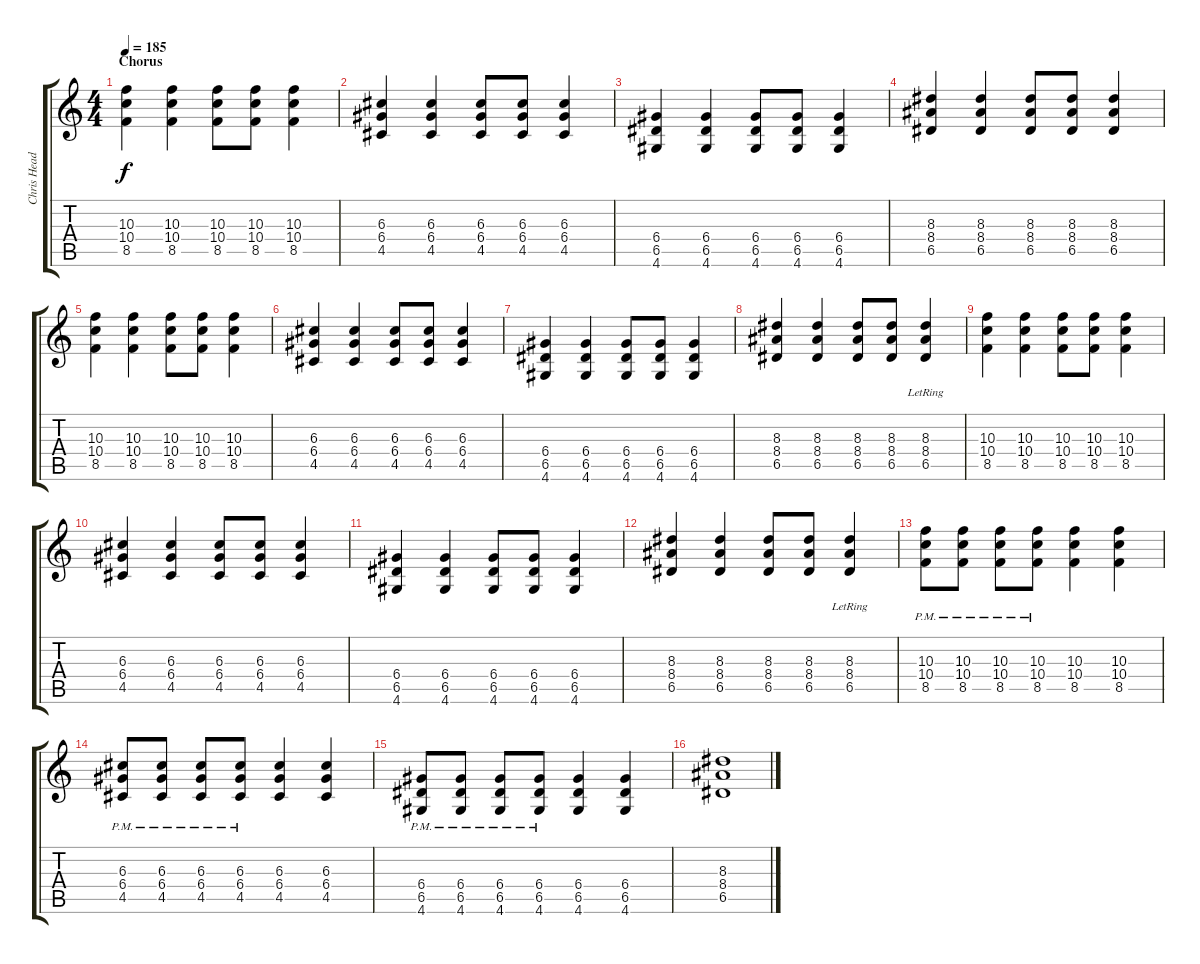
\track ("Chris Head" "Chris Head") {instrument distortionguitar}
\staff {score tabs}
\tuning (E4 B3 G3 D3 A2 E2) {hide}
\ts (4 4)
\section ("" "Chorus")
\tempo 185
\clef g2
\ks c
(10.3 10.4 8.5).4{dy f} (10.3 10.4 8.5).4 (10.3 10.4 8.5).8 (10.3 10.4 8.5).8 (10.3 10.4 8.5).4 |
(6.3 6.4 4.5).4 (6.3 6.4 4.5).4 (6.3 6.4 4.5).8 (6.3 6.4 4.5).8 (6.3 6.4 4.5).4 |
(6.4 6.5 4.6).4 (6.4 6.5 4.6).4 (6.4 6.5 4.6).8 (6.4 6.5 4.6).8 (6.4 6.5 4.6).4 |
(8.3 8.4 6.5).4 (8.3 8.4 6.5).4 (8.3 8.4 6.5).8 (8.3 8.4 6.5).8 (8.3 8.4 6.5).4 |
(10.3 10.4 8.5).4 (10.3 10.4 8.5).4 (10.3 10.4 8.5).8 (10.3 10.4 8.5).8 (10.3 10.4 8.5).4 |
(6.3 6.4 4.5).4 (6.3 6.4 4.5).4 (6.3 6.4 4.5).8 (6.3 6.4 4.5).8 (6.3 6.4 4.5).4 |
(6.4 6.5 4.6).4 (6.4 6.5 4.6).4 (6.4 6.5 4.6).8 (6.4 6.5 4.6).8 (6.4 6.5 4.6).4 |
(8.3 8.4 6.5).4 (8.3 8.4 6.5).4 (8.3 8.4 6.5).8 (8.3 8.4 6.5).8 (8.3 8.4{lr} 6.5{lr}).4 |
(10.3 10.4 8.5).4 (10.3 10.4 8.5).4 (10.3 10.4 8.5).8 (10.3 10.4 8.5).8 (10.3 10.4 8.5).4 |
(6.3 6.4 4.5).4 (6.3 6.4 4.5).4 (6.3 6.4 4.5).8 (6.3 6.4 4.5).8 (6.3 6.4 4.5).4 |
(6.4 6.5 4.6).4 (6.4 6.5 4.6).4 (6.4 6.5 4.6).8 (6.4 6.5 4.6).8 (6.4 6.5 4.6).4 |
(8.3 8.4 6.5).4 (8.3 8.4 6.5).4 (8.3 8.4 6.5).8 (8.3 8.4 6.5).8 (8.3 8.4{lr} 6.5{lr}).4 |
(10.3{pm} 10.4{pm} 8.5{pm}).8 (10.3{pm} 10.4{pm} 8.5{pm}).8 (10.3{pm} 10.4{pm} 8.5{pm}).8 (10.3{pm} 10.4{pm} 8.5{pm}).8 (10.3 10.4 8.5).4 (10.3 10.4 8.5).4 |
(6.3{pm} 6.4{pm} 4.5{pm}).8 (6.3{pm} 6.4{pm} 4.5{pm}).8 (6.3{pm} 6.4{pm} 4.5{pm}).8 (6.3{pm} 6.4{pm} 4.5{pm}).8 (6.3 6.4 4.5).4 (6.3 6.4 4.5).4 |
(6.4{pm} 6.5{pm} 4.6{pm}).8 (6.4{pm} 6.5{pm} 4.6{pm}).8 (6.4{pm} 6.5{pm} 4.6{pm}).8 (6.4{pm} 6.5{pm} 4.6{pm}).8 (6.4 6.5 4.6).4 (6.4 6.5 4.6).4 |
(8.3 8.4 6.5).1
